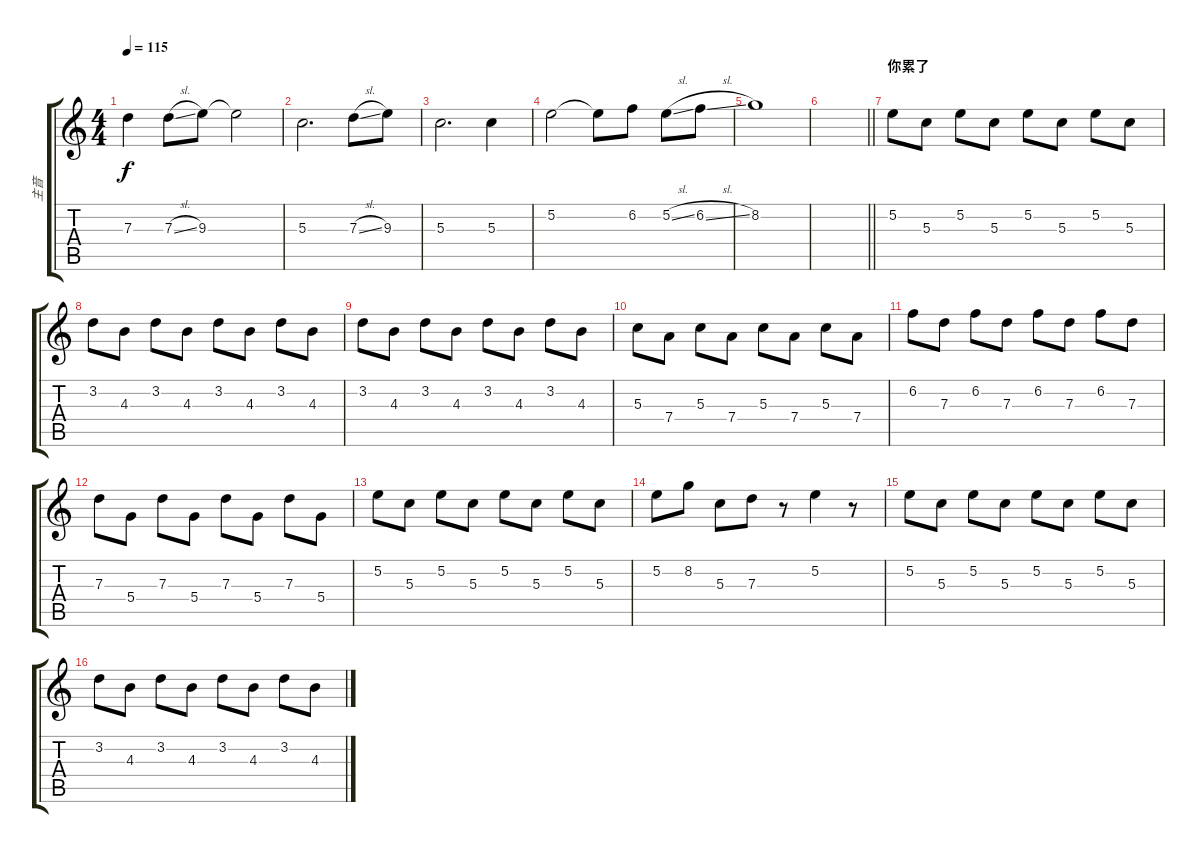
\track ("主音" "主音") {instrument overdrivenguitar}
\staff {score tabs}
\tuning (E4 B3 G3 D3 A2 E2) {hide}
\ts (4 4)
\tempo 115
\clef g2
\ks c
7.3.4{dy f} 7.3{sl}.8 9.3.8 9.3{t}.2 |
5.3.2{d} 7.3{sl}.8 9.3.8 |
5.3.2{d} 5.3.4 |
5.2.2 5.2{t}.8 6.2.8 5.2{sl}.8 6.2{sl}.8 |
8.2.1 |
\barLineRight lightlight
|
\section ("" "你累了")
5.2.8 5.3.8 5.2.8 5.3.8 5.2.8 5.3.8 5.2.8 5.3.8 |
3.2.8 4.3.8 3.2.8 4.3.8 3.2.8 4.3.8 3.2.8 4.3.8 |
3.2.8 4.3.8 3.2.8 4.3.8 3.2.8 4.3.8 3.2.8 4.3.8 |
5.3.8 7.4.8 5.3.8 7.4.8 5.3.8 7.4.8 5.3.8 7.4.8 |
6.2.8 7.3.8 6.2.8 7.3.8 6.2.8 7.3.8 6.2.8 7.3.8 |
7.3.8 5.4.8 7.3.8 5.4.8 7.3.8 5.4.8 7.3.8 5.4.8 |
5.2.8 5.3.8 5.2.8 5.3.8 5.2.8 5.3.8 5.2.8 5.3.8 |
5.2.8 8.2.8 5.3.8 7.3.8 r.8 5.2.4 r.8 |
5.2.8 5.3.8 5.2.8 5.3.8 5.2.8 5.3.8 5.2.8 5.3.8 |
3.2.8 4.3.8 3.2.8 4.3.8 3.2.8 4.3.8 3.2.8 4.3.8
